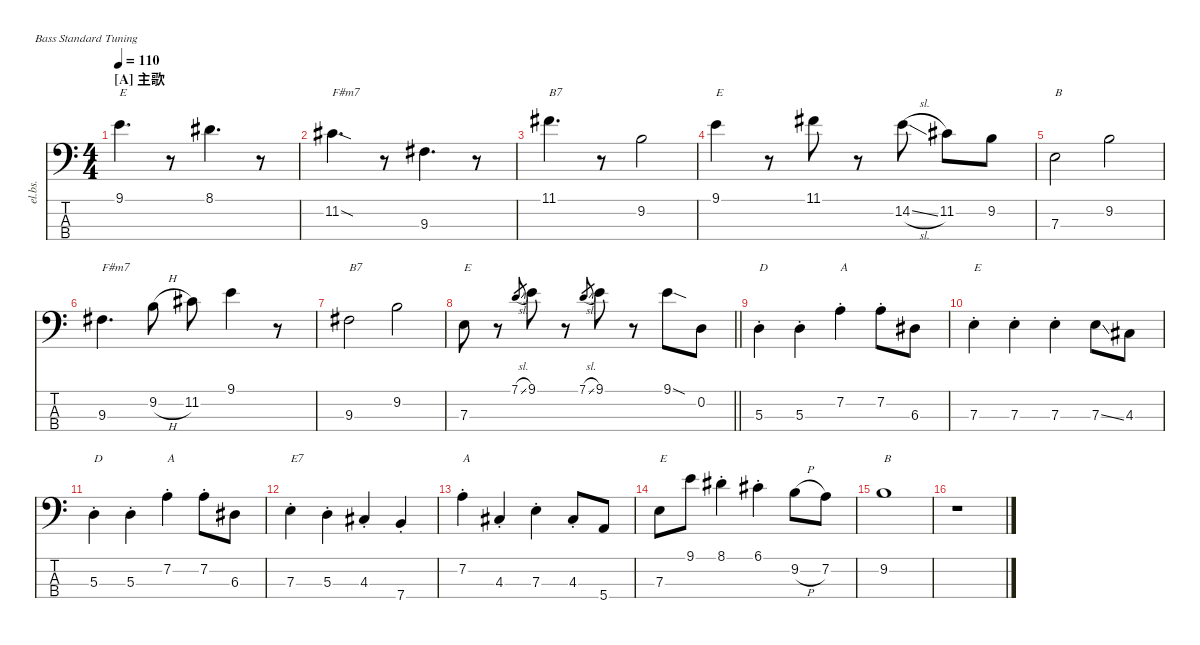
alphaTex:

\defaultSystemsLayout 4
\hideDynamics
\bracketExtendMode nobrackets
\track ("Electric Bass" "el.bs.") {instrument electricbassfinger}
\staff {score tabs}
\tuning (G2 D2 A1 E1)
\ts (4 4)
\section ("A" "主歌")
\tempo 110
\clef f4
\ks c
9.1.4{d txt "E" dy mf instrument electricbassfinger beam Down} r.8{beam Down} 8.1{acc #}.4{d beam Down} r.8{beam Down} |
11.2{sod acc #}.4{d txt "F#m7" beam Down} r.8{beam Down} 9.3{acc #}.4{d beam Down} r.8{beam Down} |
11.1{acc #}.4{d txt "B7" beam Down} r.8{beam Down} 9.2.2{beam Down} |
9.1.4{txt "E" beam Down} r.8{beam Down} 11.1{acc #}.8{beam Down} r.8{beam Down} 14.2{sl}.8{beam Down} 11.2{acc #}.8{beam Down} 9.2.8{beam Down} |
7.3.2{txt "B" beam Down} 9.2.2{beam Down} |
9.3{acc #}.4{d txt "F#m7" beam Down} 9.2{h}.8{beam Down} 11.2{acc #}.8{beam Down} 9.1.4{beam Down} r.8{beam Down} |
9.3{acc #}.2{txt "B7" beam Down} 9.2.2{beam Down} |
\barLineRight lightlight
7.3.8{txt "E" beam Down} r.8{beam Down} 7.1{sl}.8{gr beam Up} 9.1.8{beam Down} r.8{beam Down} 7.1{sl}.8{gr beam Up} 9.1.8{beam Down} r.8{beam Down} 9.1{sod}.8{beam Down} 0.2.8{beam Down} |
5.3{st}.4{txt "D" beam Down} 5.3{st}.4{beam Down} 7.2{st}.4{txt "A" beam Down} 7.2{st}.8{beam Down} 6.3{acc #}.8{beam Down} |
7.3{st}.4{txt "E" beam Down} 7.3{st}.4{beam Down} 7.3{st}.4{beam Down} 7.3{ss}.8{beam Down} 4.3{acc #}.8{beam Down} |
5.3{st}.4{txt "D" beam Down} 5.3{st}.4{beam Down} 7.2{st}.4{txt "A" beam Down} 7.2{st}.8{beam Down} 6.3{acc #}.8{beam Down} |
7.3{st}.4{txt "E7" beam Down} 5.3{st}.4{beam Down} 4.3{st acc #}.4{beam Up} 7.4{st}.4{beam Up} |
7.2{st}.4{txt "A" beam Down} 4.3{st acc #}.4{beam Up} 7.3{st}.4{beam Down} 4.3{st acc #}.8{beam Up} 5.4.8{beam Up} |
7.3.8{txt "E" beam Down} 9.1.8{beam Down} 8.1{st acc #}.4{beam Down} 6.1{st acc #}.4{beam Down} 9.2{h}.8{beam Down} 7.2.8{beam Down} |
9.2.1{txt "B" beam Down} |
r.1{beam Down}
